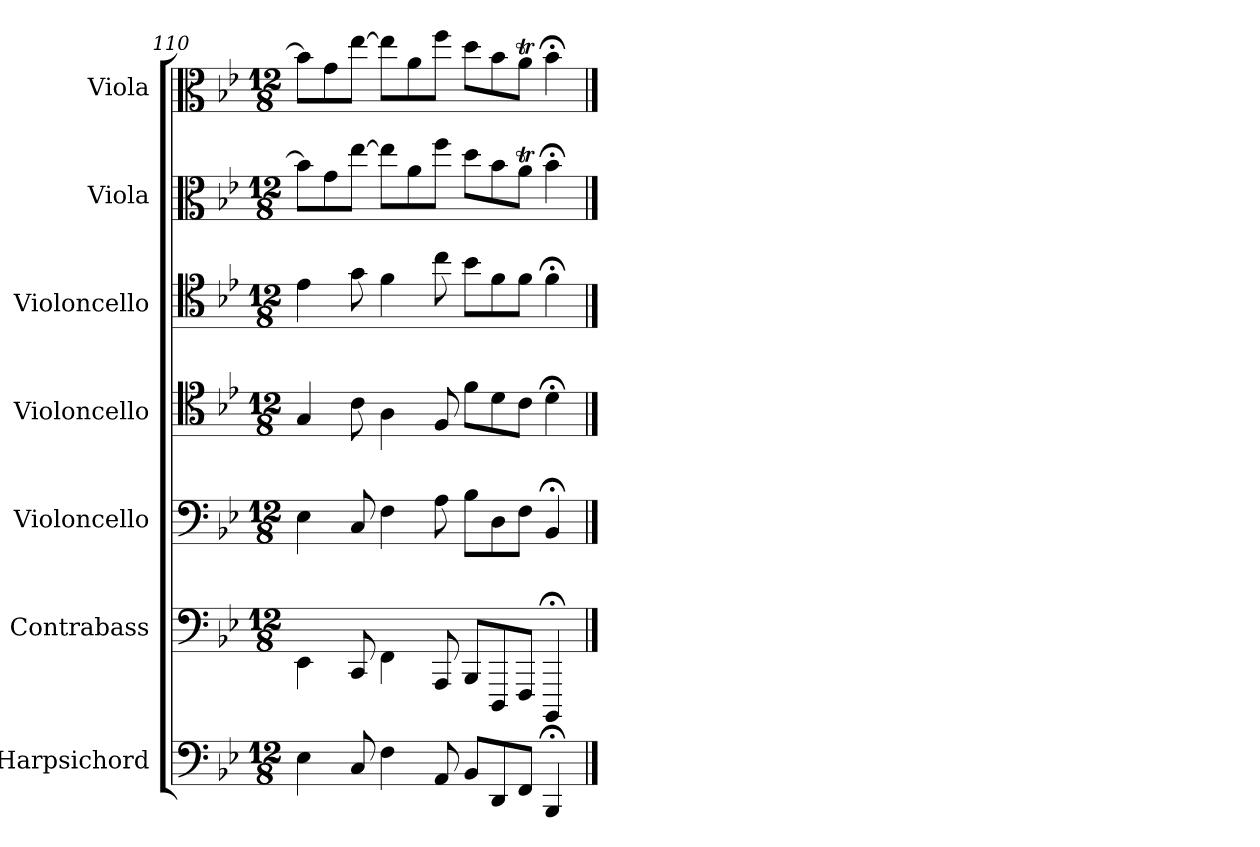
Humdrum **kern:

**kern	**kern	**kern	**kern	**kern	**kern	**kern
*part7	*part6	*part5	*part4	*part3	*part2	*part1
*staff7	*staff6	*staff5	*staff4	*staff3	*staff2	*staff1
*I"Harpsichord	*I"Contrabass	*I"Violoncello	*I"Violoncello	*I"Violoncello	*I"Viola	*I"Viola
*I'Hpschd	*I'Cb	*I'Vc	*I'Vc	*I'Vc	*I'Vla	*I'Vla
*clefF4	*clefF4	*clefF4	*clefC4	*clefC4	*clefC3	*clefC3
*	*ITrd7c12	*	*	*	*	*
*k[b-e-]	*k[b-e-]	*k[b-e-]	*k[b-e-]	*k[b-e-]	*k[b-e-]	*k[b-e-]
*B-:	*B-:	*B-:	*B-:	*B-:	*B-:	*B-:
*M12/8	*M12/8	*M12/8	*M12/8	*M12/8	*M12/8	*M12/8
=110	=110	=110	=110	=110	=110	=110
4E-\	4EEE-\	4E-\	4G/	4e-\	8b-\L]	8b-\L]
.	.	.	.	.	8g\	8g\
8C/	8CCC/	8C/	8c\	8g\	[8ee-\J	[8ee-\J
4F\	4FFF\	4F\	4A\	4f\	8ee-\L]	8ee-\L]
.	.	.	.	.	8a\	8a\
8AA/	8AAAA/	8A\	8F/	8cc\	8ff\J	8ff\J
8BB-/L	8BBBB-/L	8B-\L	8f\L	8b-\L	8dd\L	8dd\L
8DD/	8DDDD/	8D\	8d\	8f\	8b-\	8b-\
8FF/J	8FFFF/J	8F\J	8c\J	8f\J	8at\J	8at\J
4BBB-;</	4BBBBB-;</	4BB-;</	4d;<\	4f;<\	4b-;<\	4b-;<\
==	==	==	==	==	==	==
*-	*-	*-	*-	*-	*-	*-
